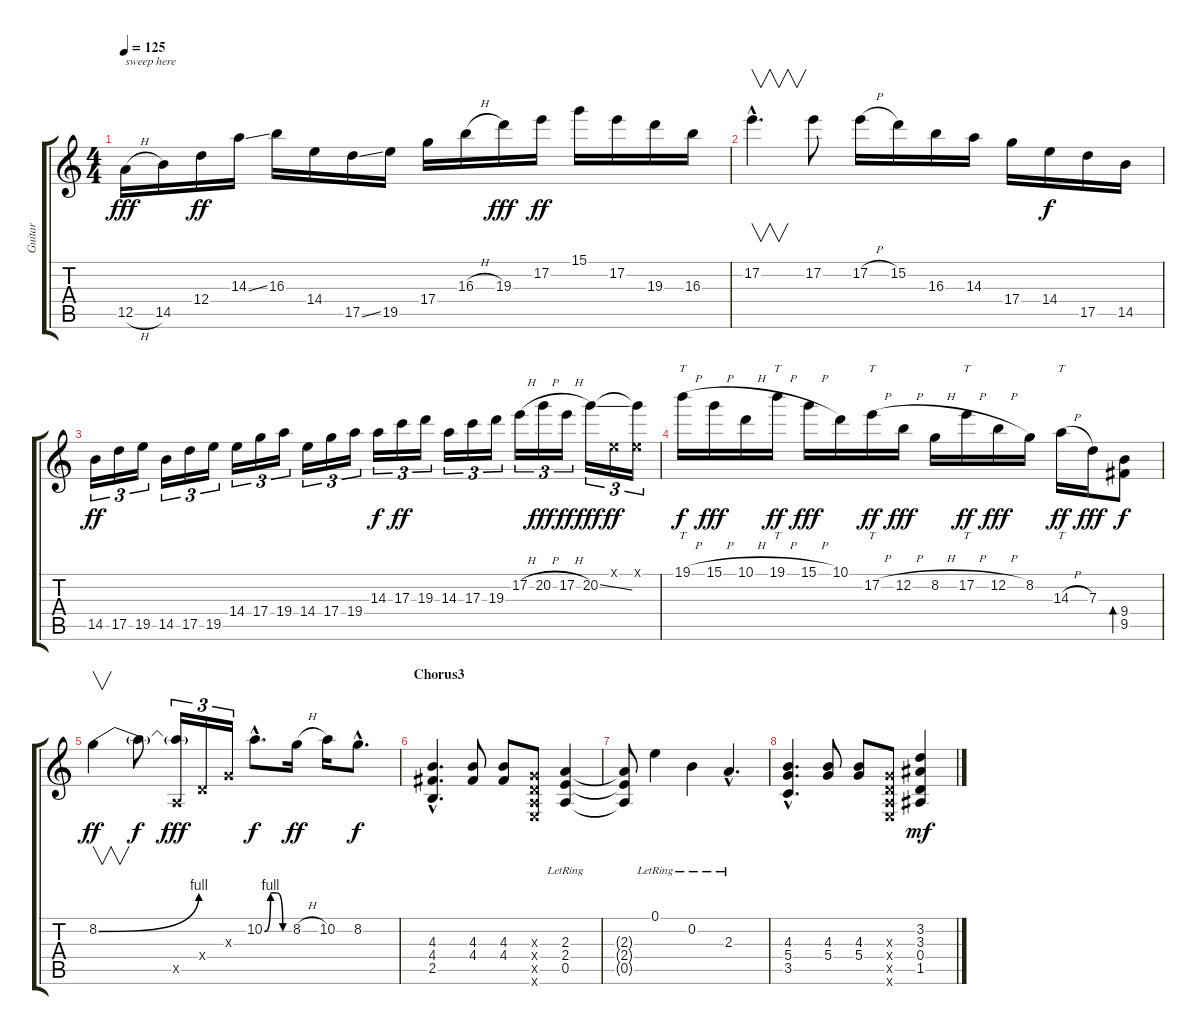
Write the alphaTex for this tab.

\track ("Guitar" "Guitar") {instrument distortionguitar}
\staff {score tabs}
\tuning (E4 B3 G3 D3 A2 E2) {hide}
\ts (4 4)
\tempo 125
\clef g2
\ks c
12.5{h}.16{txt "sweep here" dy fff} 14.5.16 12.4.16{dy ff} 14.3{ss}.16 16.3.16 14.4.16 17.5{ss}.16 19.5.16 17.4.16 16.3{h}.16 19.3.16{dy fff} 17.2.16{dy ff} 15.1.16 17.2.16 19.3.16 16.3.16 |
17.2{hac}.4{v d} 17.2.8 17.2{h}.16 15.2.16 16.3.16 14.3.16 17.4.16 14.4.16{dy f} 17.5.16 14.5.16 |
14.5.16{tu (3 2) dy ff} 17.5.16{tu (3 2)} 19.5.16{tu (3 2)} 14.5.16{tu (3 2)} 17.5.16{tu (3 2)} 19.5.16{tu (3 2)} 14.4.16{tu (3 2)} 17.4.16{tu (3 2)} 19.4.16{tu (3 2)} 14.4.16{tu (3 2)} 17.4.16{tu (3 2)} 19.4.16{tu (3 2)} 14.3.16{tu (3 2) dy f} 17.3.16{tu (3 2) dy ff} 19.3.16{tu (3 2)} 14.3.16{tu (3 2)} 17.3.16{tu (3 2)} 19.3.16{tu (3 2)} 17.2{h}.16{tu (3 2)} 20.2{h}.16{tu (3 2) dy fff} 17.2{h}.16{tu (3 2) dy ff} 20.2{ss}.16{tu (3 2) dy fff} 0.1{x}.16{tu (3 2) dy ff} (0.1{x} 20.2{t}).16{tu (3 2)} |
19.1{h}.16{tt dy f} 15.1{h}.16{dy fff} 10.1{h}.16 19.1{h}.16{tt dy ff} 15.1{h}.16{dy fff} 10.1.16 17.2{h}.16{tt dy ff} 12.2{h}.16{dy fff} 8.2{h}.16 17.2{h}.16{tt dy ff} 12.2{h}.16{dy fff} 8.2.16 14.3{h}.16{tt dy ff} 7.3.16{dy fff} (9.4 9.5).8{bd 60 dy f} |
8.2{be (bend 0 0 60 4)}.4{v dy ff} 8.2{t}.8{dy f} (8.2{t} 0.5{x}).16{tu (3 2) dy fff} 0.4{x}.16{tu (3 2)} 0.3{x}.16{tu (3 2)} 10.2{be (custom 0 0 15 4 30 4 45 0 60 0) hac}.8{d dy f} 8.2{h}.16{dy ff} 10.2.16 8.2{hac}.8{d dy f} |
\section ("" "Chorus3")
(4.3{hac} 4.4{hac} 2.5{hac}).4{d} (4.3 4.4).8 (4.3 4.4).8 (0.3{x} 0.4{x} 0.5{x} 0.6{x}).8 (2.3{lr} 2.4{lr} 0.5{lr}).4 |
(2.3{t} 2.4{t} 0.5{t}).8 0.1{lr}.4 0.2{lr}.4 2.3{hac lr}.4{d} |
(4.3{hac} 5.4{hac} 3.5{hac}).4{d} (4.3 5.4).8 (4.3 5.4).8 (0.3{x} 0.4{x} 0.5{x} 0.6{x}).8 (3.2 3.3 0.4 1.5).4{dy mf}
